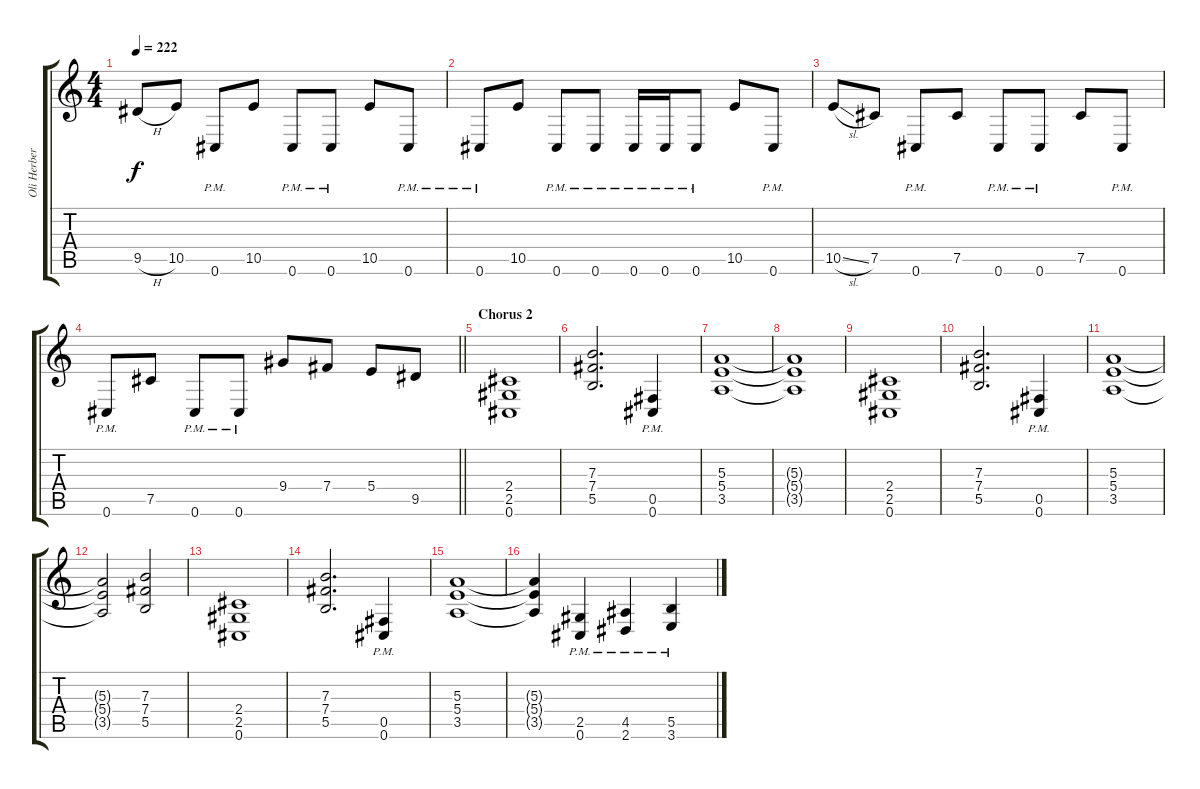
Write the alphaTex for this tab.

\track ("Oli Herbert" "Oli Herber") {instrument distortionguitar}
\staff {score tabs}
\tuning (Db4 Ab3 E3 B2 Gb2 Db2) {hide}
\ts (4 4)
\tempo 222
\clef g2
\ks c
9.5{h}.8{dy f} 10.5.8 0.6{pm}.8 10.5.8 0.6{pm}.8 0.6{pm}.8 10.5.8 0.6{pm}.8 |
0.6{pm}.8 10.5.8 0.6{pm}.8 0.6{pm}.8 0.6{pm}.16 0.6{pm}.16 0.6{pm}.8 10.5.8 0.6{pm}.8 |
10.5{sl}.8 7.5.8 0.6{pm}.8 7.5.8 0.6{pm}.8 0.6{pm}.8 7.5.8 0.6{pm}.8 |
\barLineRight lightlight
0.6{pm}.8 7.5.8 0.6{pm}.8 0.6{pm}.8 9.4.8 7.4.8 5.4.8 9.5.8 |
\section ("" "Chorus 2")
(2.4 2.5 0.6).1 |
(7.3 7.4 5.5).2{d} (0.5{pm} 0.6{pm}).4 |
(5.3 5.4 3.5).1 |
(5.3{t} 5.4{t} 3.5{t}).1 |
(2.4 2.5 0.6).1 |
(7.3 7.4 5.5).2{d} (0.5{pm} 0.6{pm}).4 |
(5.3 5.4 3.5).1 |
(5.3{t} 5.4{t} 3.5{t}).2 (7.3 7.4 5.5).2 |
(2.4 2.5 0.6).1 |
(7.3 7.4 5.5).2{d} (0.5{pm} 0.6{pm}).4 |
(5.3 5.4 3.5).1 |
(5.3{t} 5.4{t} 3.5{t}).4 (2.5{pm} 0.6{pm}).4 (4.5{pm} 2.6{pm}).4 (5.5{pm} 3.6{pm}).4
